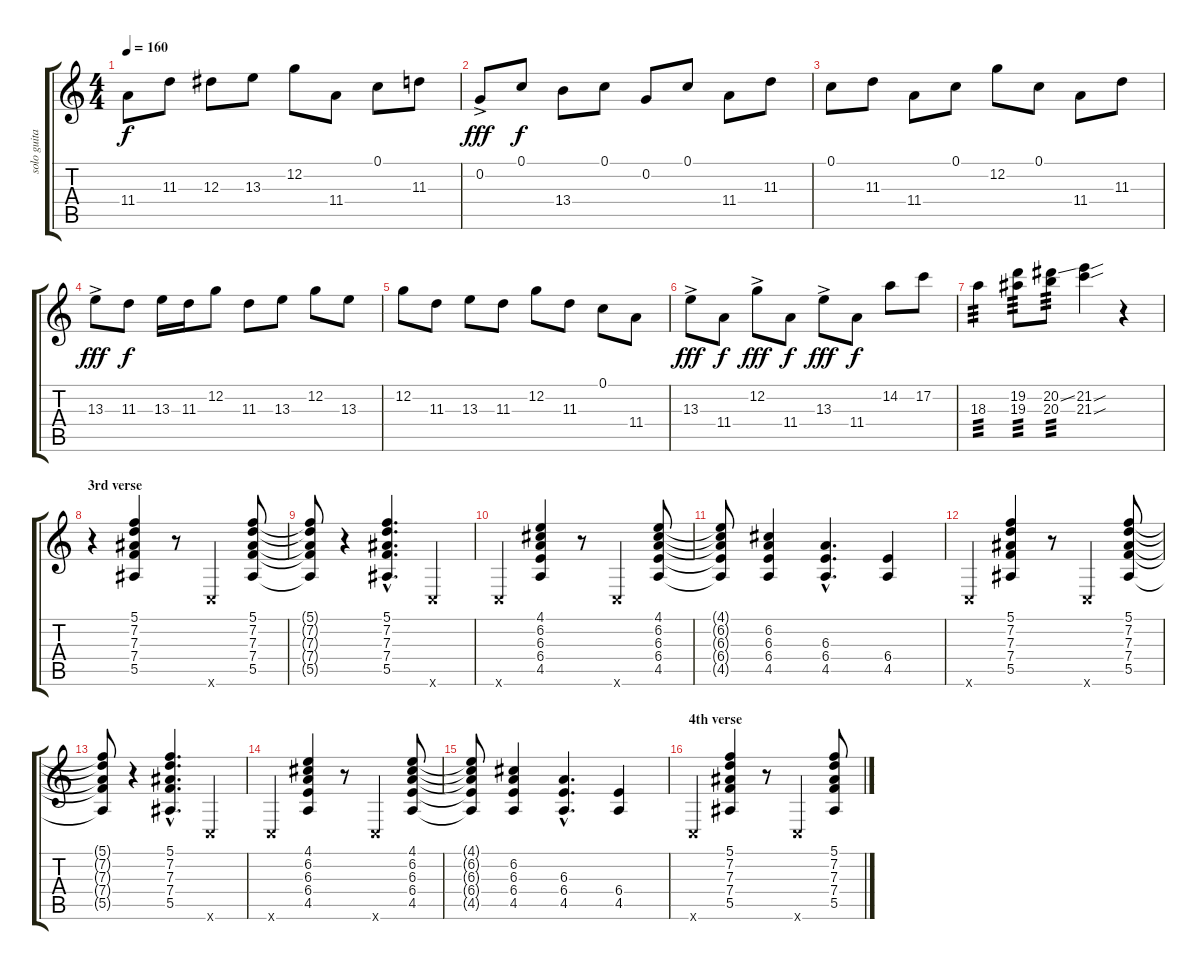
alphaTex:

\track ("solo guitar" "solo guita") {instrument overdrivenguitar}
\staff {score tabs}
\tuning (C4 G3 Eb3 Bb2 F2 C2) {hide}
\ts (4 4)
\tempo 160
\clef g2
\ks c
11.4.8{dy f} 11.3.8 12.3.8 13.3.8 12.2.8 11.4.8 0.1.8 11.3.8 |
0.2{ac}.8{dy fff} 0.1.8{dy f} 13.4.8 0.1.8 0.2.8 0.1.8 11.4.8 11.3.8 |
0.1.8 11.3.8 11.4.8 0.1.8 12.2.8 0.1.8 11.4.8 11.3.8 |
13.3{ac}.8{dy fff} 11.3.8{dy f} 13.3.16 11.3.16 12.2.8 11.3.8 13.3.8 12.2.8 13.3.8 |
12.2.8 11.3.8 13.3.8 11.3.8 12.2.8 11.3.8 0.1.8 11.4.8 |
13.3{ac}.8{dy fff} 11.4.8{dy f} 12.2{ac}.8{dy fff} 11.4.8{dy f} 13.3{ac}.8{dy fff} 11.4.8{dy f} 14.2.8 17.2.8 |
18.3.4{tp 3} (19.2 19.3).8{tp 3} (20.2{ss} 20.3).8{tp 3} (21.2{sou} 21.3{sou}).4 r.4 |
\section ("" "3rd verse")
r.4{volume 10} (5.1 7.2 7.3 7.4 5.5).4 r.8 0.6{x}.4 (5.1 7.2 7.3 7.4 5.5).8 |
(5.1{t} 7.2{t} 7.3{t} 7.4{t} 5.5{t}).8 r.4 (5.1{hac} 7.2{hac} 7.3{hac} 7.4{hac} 5.5{hac}).4{d} 0.6{x}.4 |
0.6{x}.4 (4.1 6.2 6.3 6.4 4.5).4 r.8 0.6{x}.4 (4.1 6.2 6.3 6.4 4.5).8 |
(4.1{t} 6.2{t} 6.3{t} 6.4{t} 4.5{t}).8 (6.2 6.3 6.4 4.5).4 (6.3{hac} 6.4{hac} 4.5{hac}).4{d} (6.4 4.5).4 |
0.6{x}.4 (5.1 7.2 7.3 7.4 5.5).4 r.8 0.6{x}.4 (5.1 7.2 7.3 7.4 5.5).8 |
(5.1{t} 7.2{t} 7.3{t} 7.4{t} 5.5{t}).8 r.4 (5.1{hac} 7.2{hac} 7.3{hac} 7.4{hac} 5.5{hac}).4{d} 0.6{x}.4 |
0.6{x}.4 (4.1 6.2 6.3 6.4 4.5).4 r.8 0.6{x}.4 (4.1 6.2 6.3 6.4 4.5).8 |
(4.1{t} 6.2{t} 6.3{t} 6.4{t} 4.5{t}).8 (6.2 6.3 6.4 4.5).4 (6.3{hac} 6.4{hac} 4.5{hac}).4{d} (6.4 4.5).4 |
\section ("" "4th verse")
0.6{x}.4 (5.1 7.2 7.3 7.4 5.5).4 r.8 0.6{x}.4 (5.1 7.2 7.3 7.4 5.5).8
